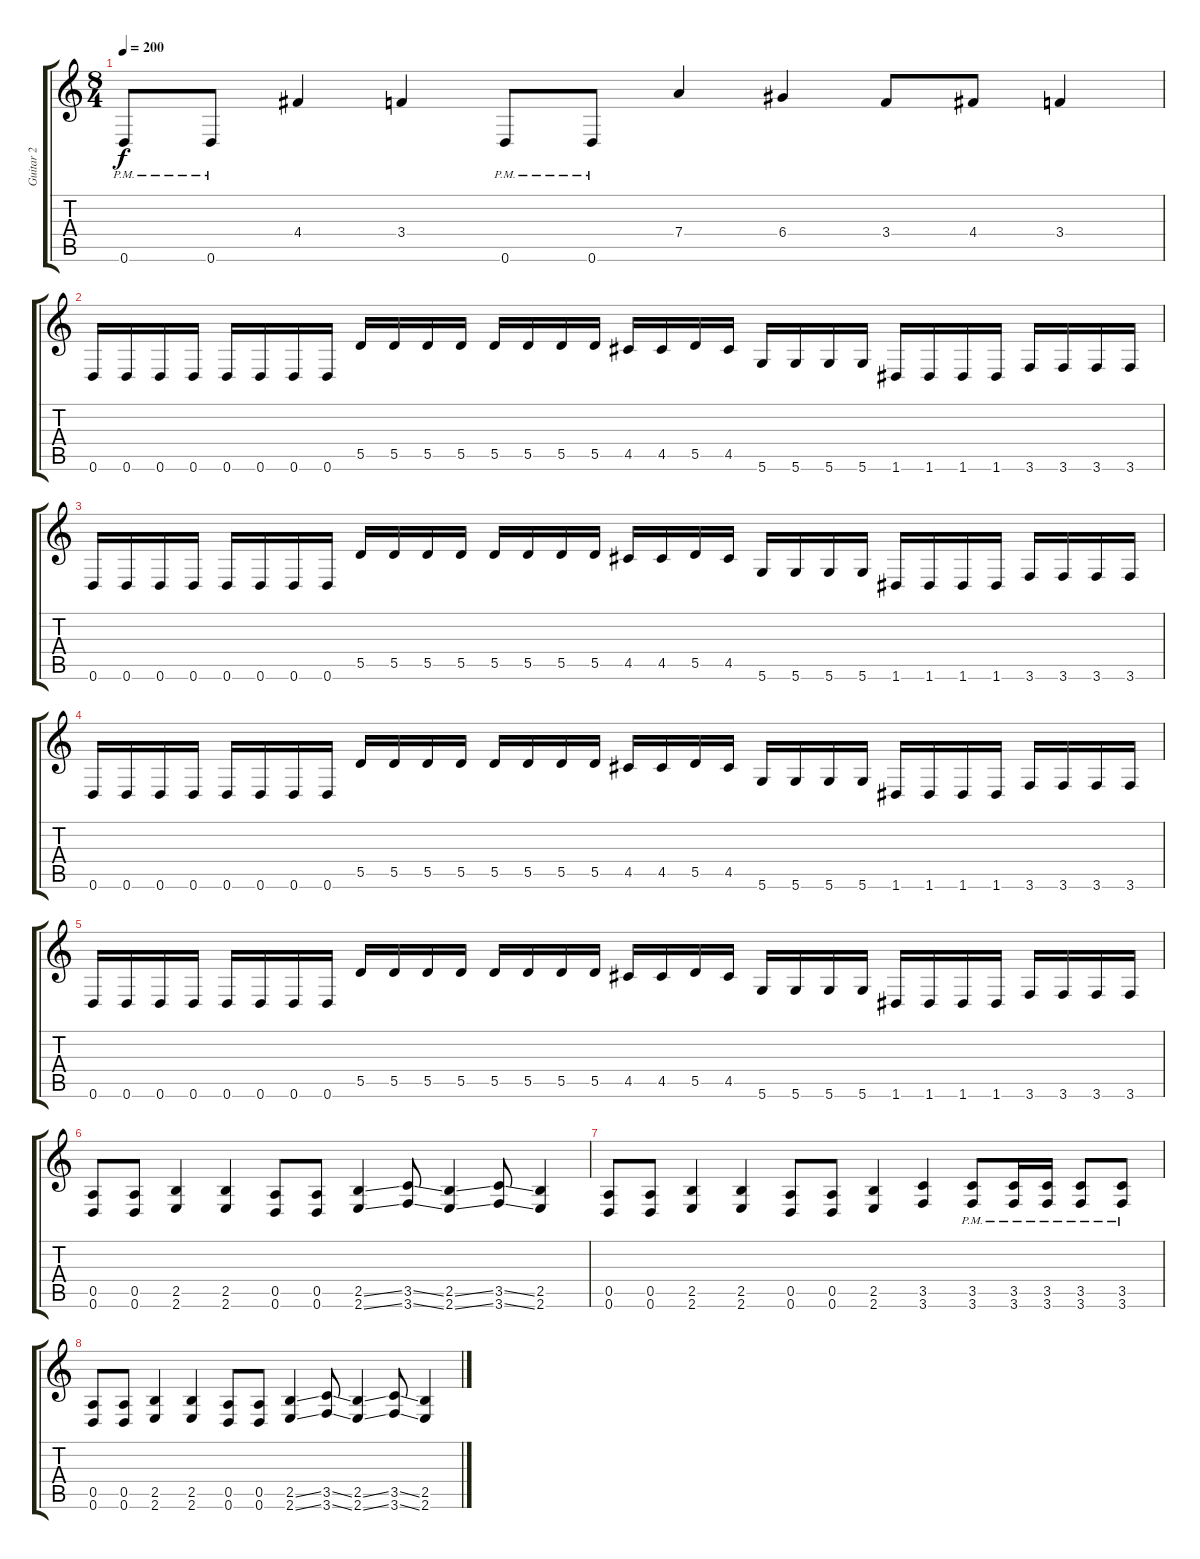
\track ("Guitar 2" "Guitar 2") {instrument distortionguitar}
\staff {score tabs}
\tuning (E4 B3 G3 D3 A2 D2) {hide}
\ts (8 4)
\tempo 200
\clef g2
\ks c
0.6{pm}.8{dy f} 0.6{pm}.8 4.4.4 3.4.4 0.6{pm}.8 0.6{pm}.8 7.4.4 6.4.4 3.4.8 4.4.8 3.4.4 |
0.6.16 0.6.16 0.6.16 0.6.16 0.6.16 0.6.16 0.6.16 0.6.16 5.5.16 5.5.16 5.5.16 5.5.16 5.5.16 5.5.16 5.5.16 5.5.16 4.5.16 4.5.16 5.5.16 4.5.16 5.6.16 5.6.16 5.6.16 5.6.16 1.6.16 1.6.16 1.6.16 1.6.16 3.6.16 3.6.16 3.6.16 3.6.16 |
0.6.16 0.6.16 0.6.16 0.6.16 0.6.16 0.6.16 0.6.16 0.6.16 5.5.16 5.5.16 5.5.16 5.5.16 5.5.16 5.5.16 5.5.16 5.5.16 4.5.16 4.5.16 5.5.16 4.5.16 5.6.16 5.6.16 5.6.16 5.6.16 1.6.16 1.6.16 1.6.16 1.6.16 3.6.16 3.6.16 3.6.16 3.6.16 |
0.6.16 0.6.16 0.6.16 0.6.16 0.6.16 0.6.16 0.6.16 0.6.16 5.5.16 5.5.16 5.5.16 5.5.16 5.5.16 5.5.16 5.5.16 5.5.16 4.5.16 4.5.16 5.5.16 4.5.16 5.6.16 5.6.16 5.6.16 5.6.16 1.6.16 1.6.16 1.6.16 1.6.16 3.6.16 3.6.16 3.6.16 3.6.16 |
0.6.16 0.6.16 0.6.16 0.6.16 0.6.16 0.6.16 0.6.16 0.6.16 5.5.16 5.5.16 5.5.16 5.5.16 5.5.16 5.5.16 5.5.16 5.5.16 4.5.16 4.5.16 5.5.16 4.5.16 5.6.16 5.6.16 5.6.16 5.6.16 1.6.16 1.6.16 1.6.16 1.6.16 3.6.16 3.6.16 3.6.16 3.6.16 |
(0.5 0.6).8 (0.5 0.6).8 (2.5 2.6).4 (2.5 2.6).4 (0.5 0.6).8 (0.5 0.6).8 (2.5{ss} 2.6{ss}).4 (3.5{ss} 3.6{ss}).8 (2.5{ss} 2.6{ss}).4 (3.5{ss} 3.6{ss}).8 (2.5 2.6).4 |
(0.5 0.6).8 (0.5 0.6).8 (2.5 2.6).4 (2.5 2.6).4 (0.5 0.6).8 (0.5 0.6).8 (2.5 2.6).4 (3.5 3.6).4 (3.5{pm} 3.6{pm}).8 (3.5{pm} 3.6{pm}).16 (3.5{pm} 3.6{pm}).16 (3.5{pm} 3.6{pm}).8 (3.5{pm} 3.6{pm}).8 |
(0.5 0.6).8 (0.5 0.6).8 (2.5 2.6).4 (2.5 2.6).4 (0.5 0.6).8 (0.5 0.6).8 (2.5{ss} 2.6{ss}).4 (3.5{ss} 3.6{ss}).8 (2.5{ss} 2.6{ss}).4 (3.5{ss} 3.6{ss}).8 (2.5 2.6).4
